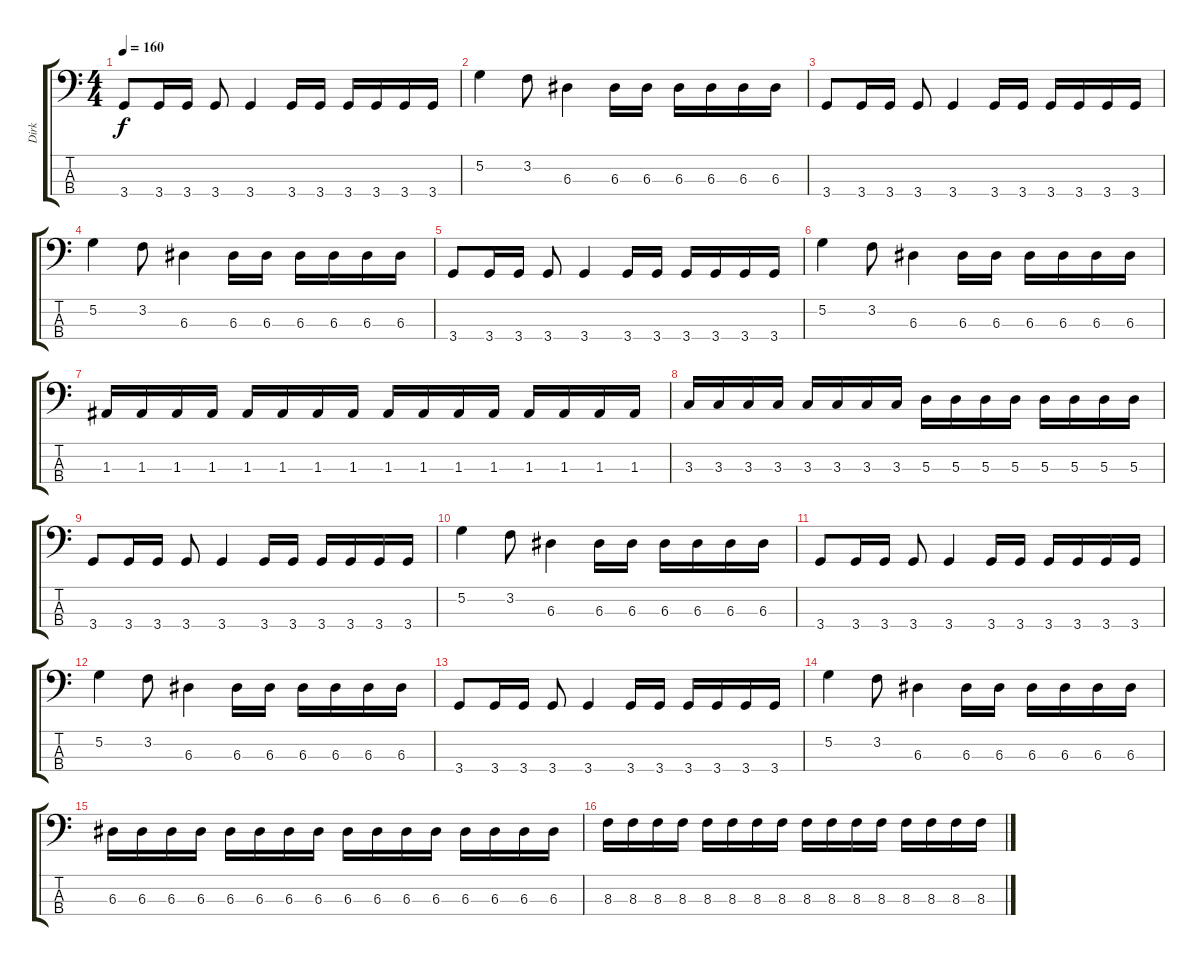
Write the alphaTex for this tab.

\track ("Dirk" "Dirk") {instrument electricbasspick}
\staff {score tabs}
\tuning (G2 D2 A1 E1) {hide}
\ts (4 4)
\tempo 160
\clef f4
\ks c
3.4.8{dy f} 3.4.16 3.4.16 3.4.8 3.4.4 3.4.16 3.4.16 3.4.16 3.4.16 3.4.16 3.4.16 |
5.2.4 3.2.8 6.3.4 6.3.16 6.3.16 6.3.16 6.3.16 6.3.16 6.3.16 |
3.4.8 3.4.16 3.4.16 3.4.8 3.4.4 3.4.16 3.4.16 3.4.16 3.4.16 3.4.16 3.4.16 |
5.2.4 3.2.8 6.3.4 6.3.16 6.3.16 6.3.16 6.3.16 6.3.16 6.3.16 |
3.4.8 3.4.16 3.4.16 3.4.8 3.4.4 3.4.16 3.4.16 3.4.16 3.4.16 3.4.16 3.4.16 |
5.2.4 3.2.8 6.3.4 6.3.16 6.3.16 6.3.16 6.3.16 6.3.16 6.3.16 |
1.3.16 1.3.16 1.3.16 1.3.16 1.3.16 1.3.16 1.3.16 1.3.16 1.3.16 1.3.16 1.3.16 1.3.16 1.3.16 1.3.16 1.3.16 1.3.16 |
3.3.16 3.3.16 3.3.16 3.3.16 3.3.16 3.3.16 3.3.16 3.3.16 5.3.16 5.3.16 5.3.16 5.3.16 5.3.16 5.3.16 5.3.16 5.3.16 |
3.4.8 3.4.16 3.4.16 3.4.8 3.4.4 3.4.16 3.4.16 3.4.16 3.4.16 3.4.16 3.4.16 |
5.2.4 3.2.8 6.3.4 6.3.16 6.3.16 6.3.16 6.3.16 6.3.16 6.3.16 |
3.4.8 3.4.16 3.4.16 3.4.8 3.4.4 3.4.16 3.4.16 3.4.16 3.4.16 3.4.16 3.4.16 |
5.2.4 3.2.8 6.3.4 6.3.16 6.3.16 6.3.16 6.3.16 6.3.16 6.3.16 |
3.4.8 3.4.16 3.4.16 3.4.8 3.4.4 3.4.16 3.4.16 3.4.16 3.4.16 3.4.16 3.4.16 |
5.2.4 3.2.8 6.3.4 6.3.16 6.3.16 6.3.16 6.3.16 6.3.16 6.3.16 |
6.3.16 6.3.16 6.3.16 6.3.16 6.3.16 6.3.16 6.3.16 6.3.16 6.3.16 6.3.16 6.3.16 6.3.16 6.3.16 6.3.16 6.3.16 6.3.16 |
8.3.16 8.3.16 8.3.16 8.3.16 8.3.16 8.3.16 8.3.16 8.3.16 8.3.16 8.3.16 8.3.16 8.3.16 8.3.16 8.3.16 8.3.16 8.3.16
